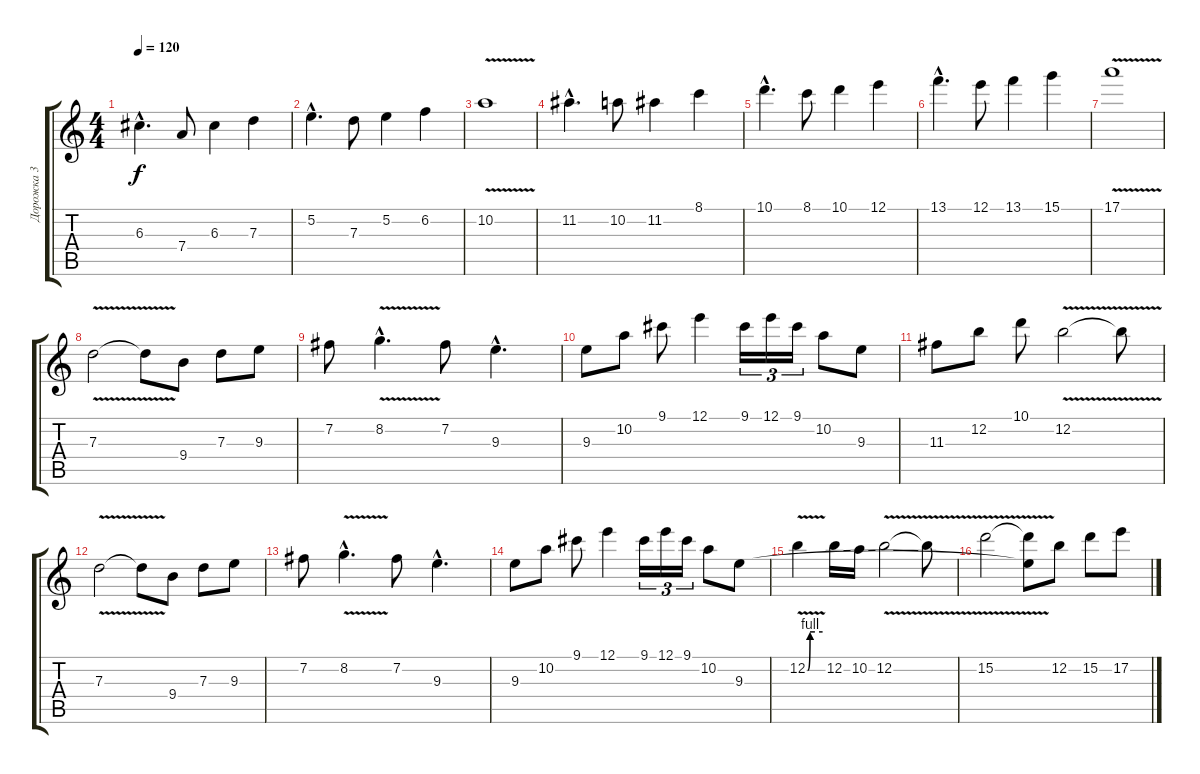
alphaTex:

\track ("Дорожка 3" "Дорожка 3") {instrument distortionguitar}
\staff {score tabs}
\tuning (E4 B3 G3 D3 A2 E2) {hide}
\ts (4 4)
\tempo 120
\clef g2
\ks c
6.3{hac}.4{d dy f} 7.4.8 6.3.4 7.3.4 |
5.2{hac}.4{d} 7.3.8 5.2.4 6.2.4 |
10.2{v}.1 |
11.2{hac}.4{d} 10.2.8 11.2.4 8.1.4 |
10.1{hac}.4{d} 8.1.8 10.1.4 12.1.4 |
13.1{hac}.4{d} 12.1.8 13.1.4 15.1.4 |
17.1{v}.1 |
7.3{v}.2 7.3{t}.8 9.4.8 7.3.8 9.3.8 |
7.2.8 8.2{v hac}.4{d} 7.2.8 9.3{hac}.4{d} |
9.3.8 10.2.8 9.1.8 12.1.4 9.1.16{tu (3 2)} 12.1.16{tu (3 2)} 9.1.16{tu (3 2)} 10.2.8 9.3.8 |
11.3.8 12.2.8 10.1.8 12.2{v}.2 12.2{t}.8 |
7.3{v}.2 7.3{t}.8 9.4.8 7.3.8 9.3.8 |
7.2.8 8.2{v hac}.4{d} 7.2.8 9.3{hac}.4{d} |
9.3.8 10.2.8 9.1.8 12.1.4 9.1.16{tu (3 2)} 12.1.16{tu (3 2)} 9.1.16{tu (3 2)} 10.2.8 9.3.8 |
12.2{be (custom 0 0 2 0 11 4 30 4 60 4) v}.4 12.2.16 10.2.16 12.2{v}.2 12.2{t}.8 |
15.2{v}.2 (15.2{t} 9.3{t}).8 12.2.8 15.2.8 17.2.8
